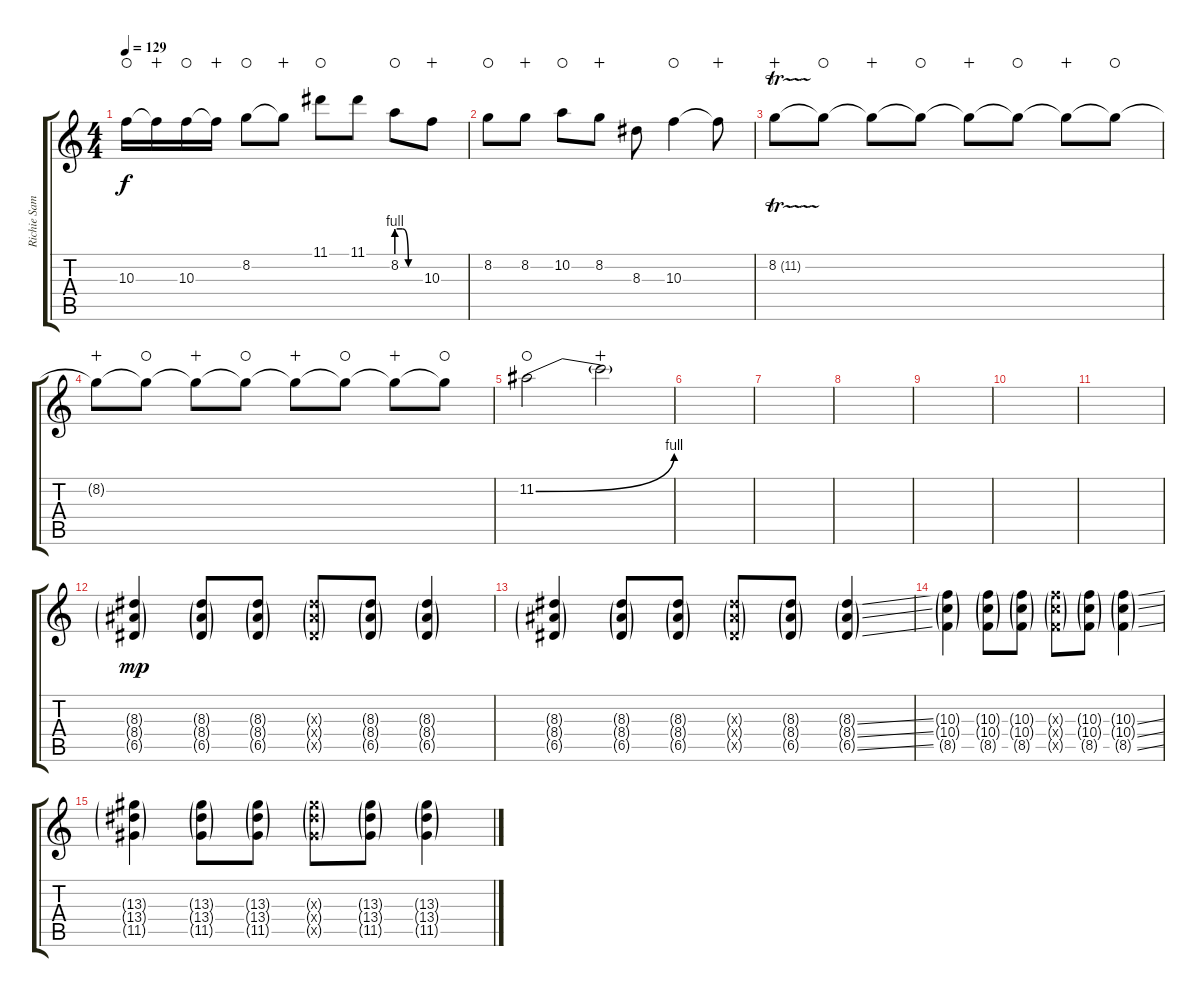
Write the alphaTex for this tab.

\track ("Richie Sambora 1" "Richie Sam") {instrument distortionguitar}
\staff {score tabs}
\tuning (E4 B3 G3 D3 A2 E2) {hide}
\ts (4 4)
\tempo 129
\clef g2
\ks c
10.3.16{dy f waho} 10.3{t}.16{wahc} 10.3.16{waho} 10.3{t}.16{wahc} 8.2.8{waho} 8.2{t}.8{wahc} 11.1.8{waho} 11.1.8 8.2{be (custom 0 4 15 4 30 0 60 0)}.8{waho} 10.3.8{wahc} |
8.2.8{waho} 8.2.8{wahc} 10.2.8{waho} 8.2.8{wahc} 8.3.8 10.3.4{waho} 10.3{t}.8{wahc} |
8.2{tr (11 32)}.8{wahc} 8.2{t}.8{waho} 8.2{t}.8{wahc} 8.2{t}.8{waho} 8.2{t}.8{wahc} 8.2{t}.8{waho} 8.2{t}.8{wahc} 8.2{t}.8{waho} |
8.2{t}.8{wahc} 8.2{t}.8{waho} 8.2{t}.8{wahc} 8.2{t}.8{waho} 8.2{t}.8{wahc} 8.2{t}.8{waho} 8.2{t}.8{wahc} 8.2{t}.8{waho} |
11.2{be (bend 0 0 60 4)}.2{waho} 11.2{t}.2{wahc} |
|
|
|
|
|
|
(8.3{g} 8.4{g} 6.5{g}).4{dy mp} (8.3{g} 8.4{g} 6.5{g}).8 (8.3{g} 8.4{g} 6.5{g}).8 (8.3{g x} 8.4{g x} 6.5{g x}).8 (8.3{g} 8.4{g} 6.5{g}).8 (8.3{g} 8.4{g} 6.5{g}).4 |
(8.3{g} 8.4{g} 6.5{g}).4 (8.3{g} 8.4{g} 6.5{g}).8 (8.3{g} 8.4{g} 6.5{g}).8 (8.3{g x} 8.4{g x} 6.5{g x}).8 (8.3{g} 8.4{g} 6.5{g}).8 (8.3{ss g} 8.4{ss g} 6.5{ss g}).4 |
(10.3{g} 10.4{g} 8.5{g}).4 (10.3{g} 10.4{g} 8.5{g}).8 (10.3{g} 10.4{g} 8.5{g}).8 (10.3{g x} 10.4{g x} 8.5{g x}).8 (10.3{g} 10.4{g} 8.5{g}).8 (10.3{ss g} 10.4{ss g} 8.5{ss g}).4 |
(13.3{g} 13.4{g} 11.5{g}).4 (13.3{g} 13.4{g} 11.5{g}).8 (13.3{g} 13.4{g} 11.5{g}).8 (13.3{g x} 13.4{g x} 11.5{g x}).8 (13.3{g} 13.4{g} 11.5{g}).8 (13.3{g} 13.4{g} 11.5{g}).4
